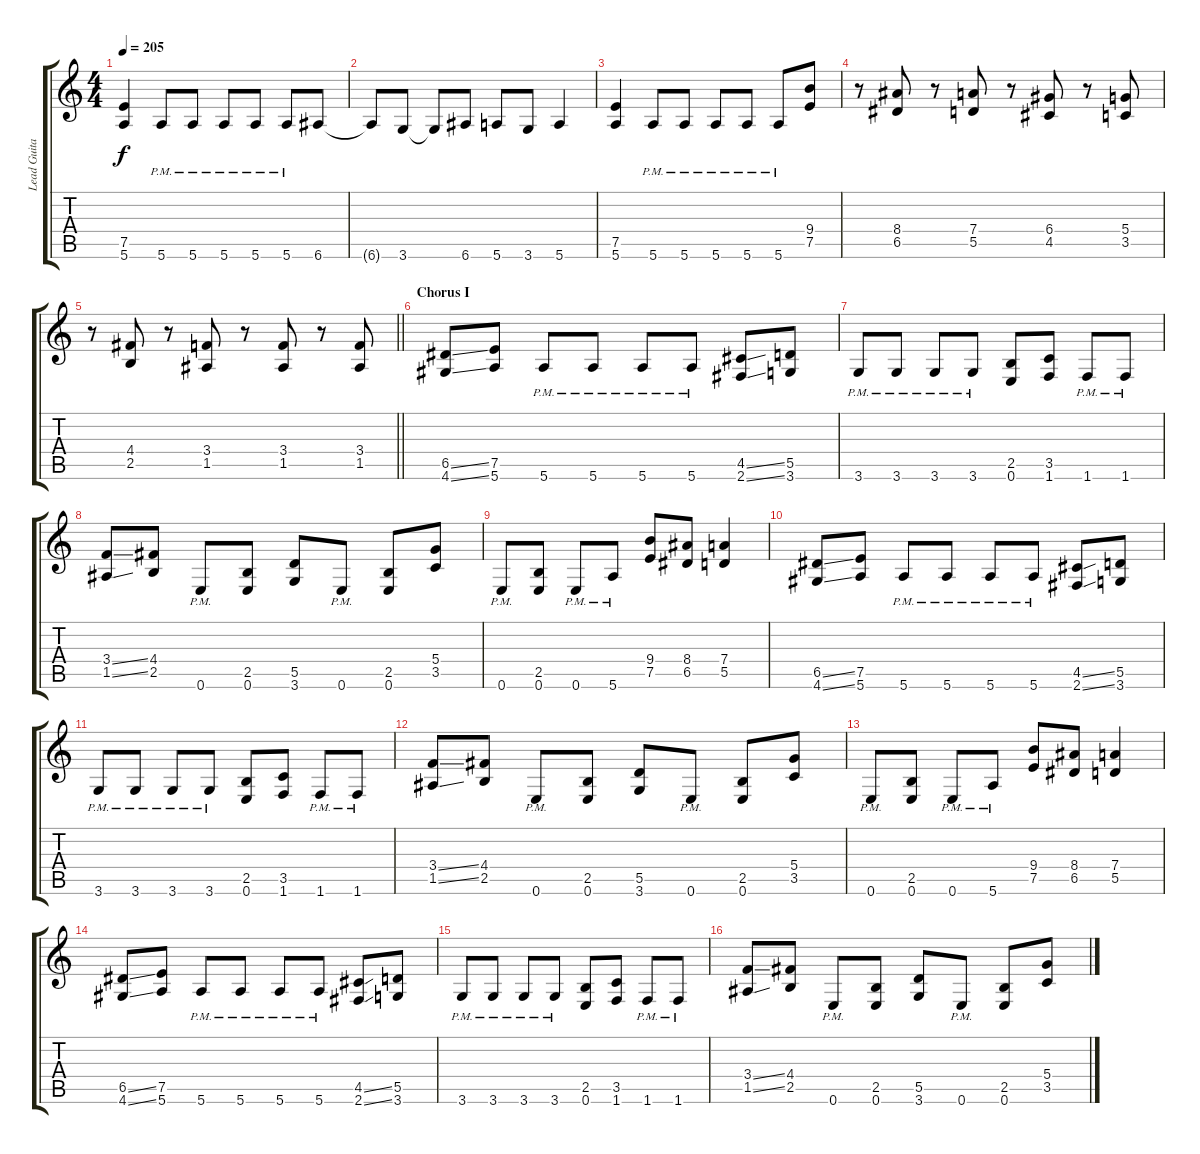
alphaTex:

\track ("Lead Guitar (Dave Mustaine)" "Lead Guita") {instrument distortionguitar}
\staff {score tabs}
\tuning (E4 B3 G3 D3 A2 E2) {hide}
\ts (4 4)
\tempo 205
\clef g2
\ks c
(7.5 5.6).4{dy f} 5.6{pm}.8 5.6{pm}.8 5.6{pm}.8 5.6{pm}.8 5.6{pm}.8 6.6.8 |
6.6{t}.8 3.6.8 3.6{t}.8 6.6.8 5.6.8 3.6.8 5.6.4 |
(7.5 5.6).4 5.6{pm}.8 5.6{pm}.8 5.6{pm}.8 5.6{pm}.8 5.6{pm}.8 (9.4 7.5).8 |
r.8 (8.4 6.5).8 r.8 (7.4 5.5).8 r.8 (6.4 4.5).8 r.8 (5.4 3.5).8 |
\barLineRight lightlight
r.8 (4.4 2.5).8 r.8 (3.4 1.5).8 r.8 (3.4 1.5).8 r.8 (3.4 1.5).8 |
\section ("" "Chorus I")
(6.5{ss} 4.6{ss}).8 (7.5 5.6).8 5.6{pm}.8 5.6{pm}.8 5.6{pm}.8 5.6{pm}.8 (4.5{ss} 2.6{ss}).8 (5.5 3.6).8 |
3.6{pm}.8 3.6{pm}.8 3.6{pm}.8 3.6{pm}.8 (2.5 0.6).8 (3.5 1.6).8 1.6{pm}.8 1.6{pm}.8 |
(3.4{ss} 1.5{ss}).8 (4.4 2.5).8 0.6{pm}.8 (2.5 0.6).8 (5.5 3.6).8 0.6{pm}.8 (2.5 0.6).8 (5.4 3.5).8 |
0.6{pm}.8 (2.5 0.6).8 0.6{pm}.8 5.6{pm}.8 (9.4 7.5).8 (8.4 6.5).8 (7.4 5.5).4 |
(6.5{ss} 4.6{ss}).8 (7.5 5.6).8 5.6{pm}.8 5.6{pm}.8 5.6{pm}.8 5.6{pm}.8 (4.5{ss} 2.6{ss}).8 (5.5 3.6).8 |
3.6{pm}.8 3.6{pm}.8 3.6{pm}.8 3.6{pm}.8 (2.5 0.6).8 (3.5 1.6).8 1.6{pm}.8 1.6{pm}.8 |
(3.4{ss} 1.5{ss}).8 (4.4 2.5).8 0.6{pm}.8 (2.5 0.6).8 (5.5 3.6).8 0.6{pm}.8 (2.5 0.6).8 (5.4 3.5).8 |
0.6{pm}.8 (2.5 0.6).8 0.6{pm}.8 5.6{pm}.8 (9.4 7.5).8 (8.4 6.5).8 (7.4 5.5).4 |
(6.5{ss} 4.6{ss}).8 (7.5 5.6).8 5.6{pm}.8 5.6{pm}.8 5.6{pm}.8 5.6{pm}.8 (4.5{ss} 2.6{ss}).8 (5.5 3.6).8 |
3.6{pm}.8 3.6{pm}.8 3.6{pm}.8 3.6{pm}.8 (2.5 0.6).8 (3.5 1.6).8 1.6{pm}.8 1.6{pm}.8 |
(3.4{ss} 1.5{ss}).8 (4.4 2.5).8 0.6{pm}.8 (2.5 0.6).8 (5.5 3.6).8 0.6{pm}.8 (2.5 0.6).8 (5.4 3.5).8
